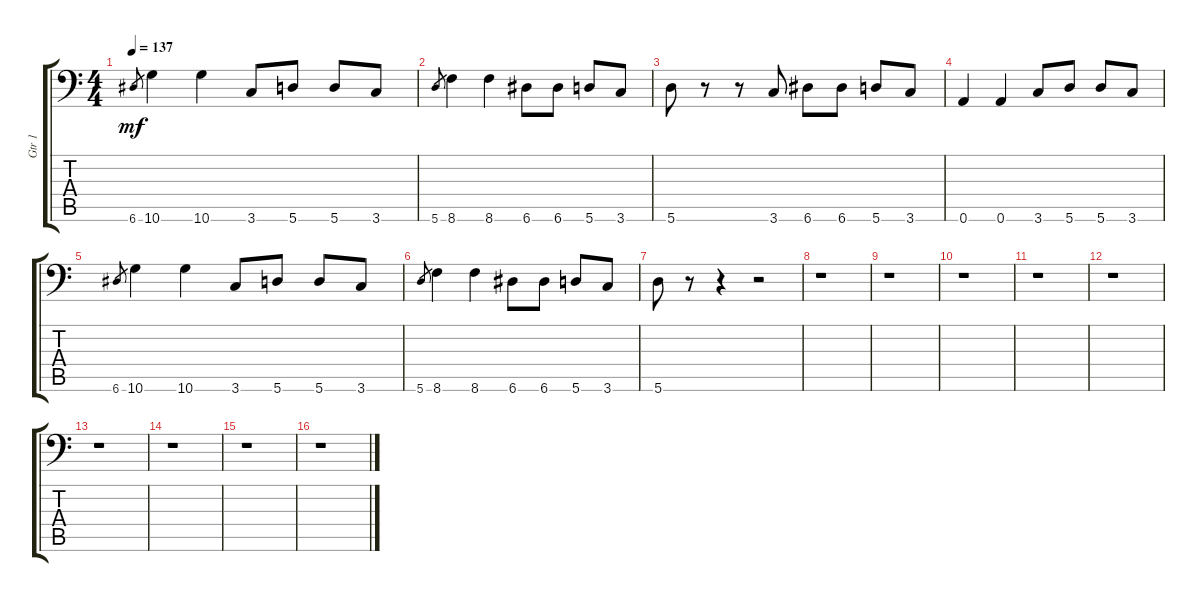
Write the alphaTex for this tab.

\track ("Gtr 1" "Gtr 1") {instrument distortionguitar}
\staff {score tabs}
\tuning (E4 B3 G3 D3 A2 A1) {hide}
\ts (4 4)
\tempo 137
\clef f4
\ks c
6.6.8{gr dy mf} 10.6.4 10.6.4 3.6.8 5.6.8 5.6.8 3.6.8 |
5.6.8{gr} 8.6.4 8.6.4 6.6.8 6.6.8 5.6.8 3.6.8 |
5.6.8 r.8 r.8 3.6.8 6.6.8 6.6.8 5.6.8 3.6.8 |
0.6.4 0.6.4 3.6.8 5.6.8 5.6.8 3.6.8 |
6.6.8{gr} 10.6.4 10.6.4 3.6.8 5.6.8 5.6.8 3.6.8 |
5.6.8{gr} 8.6.4 8.6.4 6.6.8 6.6.8 5.6.8 3.6.8 |
5.6.8 r.8 r.4 r.2 |
r.1 |
r.1 |
r.1 |
r.1 |
r.1 |
r.1 |
r.1 |
r.1 |
r.1
